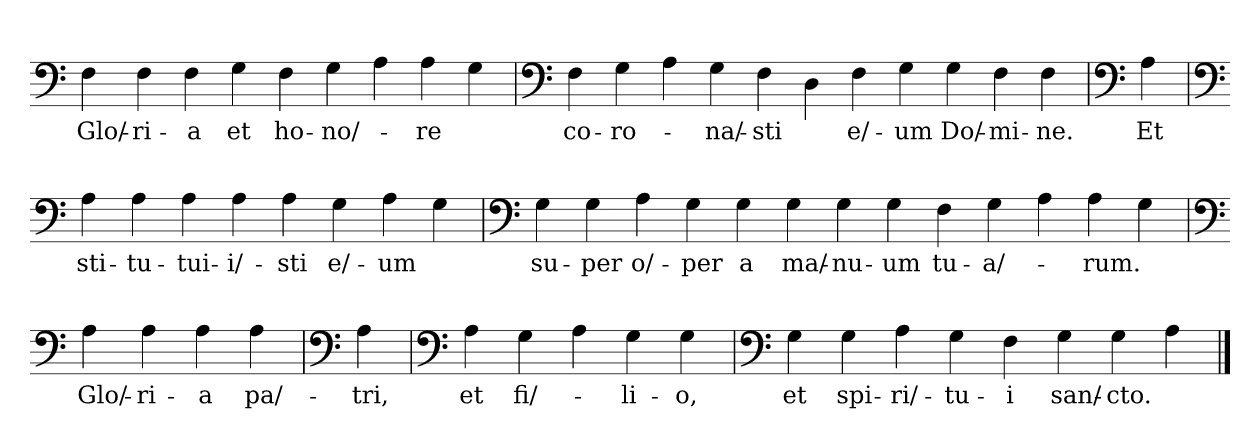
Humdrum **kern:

**kern	**text
*part1	*part1
*staff1	*staff1
*clefF4	*
=	=
4F	Glo/-
4F	-ri-
4F	-a
4G	et
4F	ho-
4G	-no/-
4A	.
4A	-re
4G	.
='	='
*clefF4	*
4F	co-
4G	-ro-
4A	.
4G	-na/-
4F	-sti
4D	.
4F	e/-
4G	-um
4G	Do/-
4F	-mi-
4F	-ne.
=	=
*clefF4	*
4A	Et
='	='
*clefF4	*
4A	sti-
4A	-tu-
4A	-tui-
4A	-i/-
4A	-sti
4G	e/-
4A	-um
4G	.
=`	=`
*clefF4	*
4G	su-
4G	-per
4A	o/-
4G	-per
4G	a
4G	ma/-
4G	-nu-
4G	-um
4F	tu-
4G	-a/-
4A	.
4A	-rum.
4G	.
=	=
*clefF4	*
4A	Glo/-
4A	-ri-
4A	-a
4A	pa/-
='	='
*clefF4	*
4A	-tri,
=`	=`
*clefF4	*
4A	et
4G	fi/-
4A	.
4G	-li-
4G	-o,
=`	=`
*clefF4	*
4G	et
4G	spi-
4A	-ri/-
4G	-tu-
4F	-i
4G	san/-
4G	-cto.
4A	.
==	==
*-	*-
